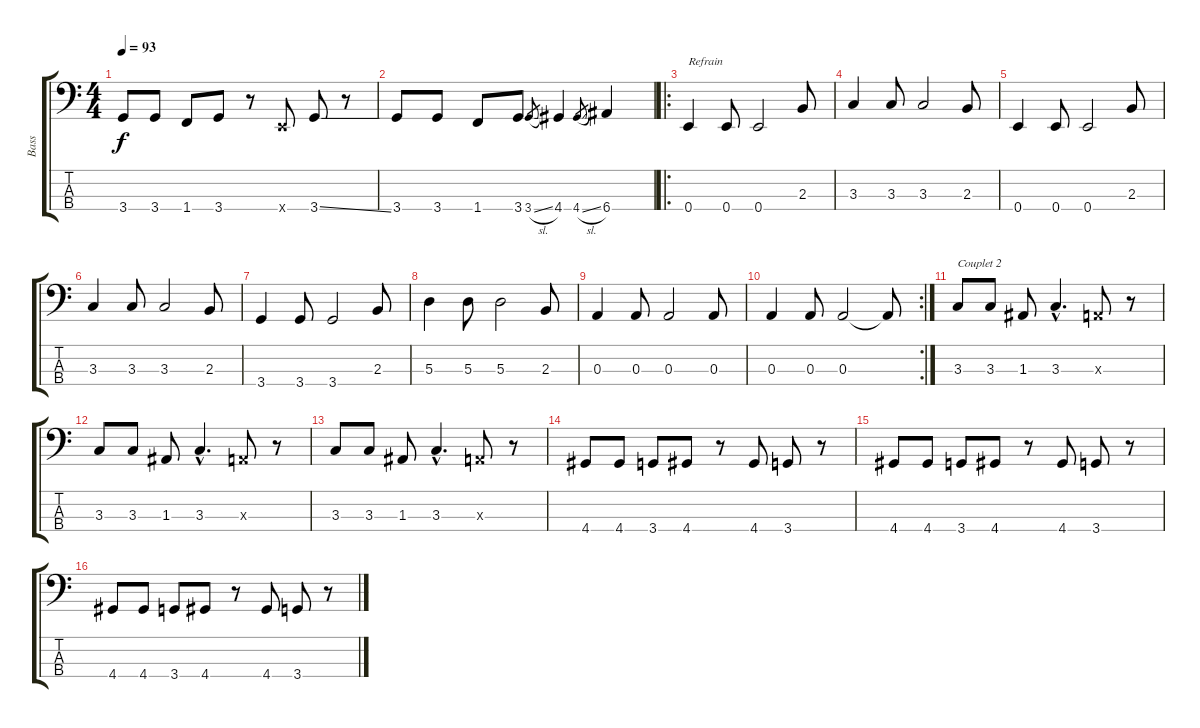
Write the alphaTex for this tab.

\track ("Bass" "Bass") {instrument acousticbass}
\staff {score tabs}
\tuning (G2 D2 A1 E1) {hide}
\ts (4 4)
\tempo 93
\clef f4
\ks c
3.4.8{dy f} 3.4.8 1.4.8 3.4.8 r.8 0.4{x}.8 3.4{ss}.8 r.8 |
3.4.8 3.4.8 1.4.8 3.4.8 3.4{sl}.8{gr} 4.4.4 4.4{sl}.8{gr} 6.4.4 |
\ro
0.4.4{txt "Refrain"} 0.4.8 0.4.2 2.3.8 |
3.3.4 3.3.8 3.3.2 2.3.8 |
0.4.4 0.4.8 0.4.2 2.3.8 |
3.3.4 3.3.8 3.3.2 2.3.8 |
3.4.4 3.4.8 3.4.2 2.3.8 |
5.3.4 5.3.8 5.3.2 2.3.8 |
0.3.4 0.3.8 0.3.2 0.3.8 |
\rc 2
0.3.4 0.3.8 0.3.2 0.3{t}.8 |
3.3.8{txt "Couplet 2"} 3.3.8 1.3.8 3.3{hac}.4{d} 0.3{x}.8 r.8 |
3.3.8 3.3.8 1.3.8 3.3{hac}.4{d} 0.3{x}.8 r.8 |
3.3.8 3.3.8 1.3.8 3.3{hac}.4{d} 0.3{x}.8 r.8 |
4.4.8 4.4.8 3.4.8 4.4.8 r.8 4.4.8 3.4.8 r.8 |
4.4.8 4.4.8 3.4.8 4.4.8 r.8 4.4.8 3.4.8 r.8 |
4.4.8 4.4.8 3.4.8 4.4.8 r.8 4.4.8 3.4.8 r.8
